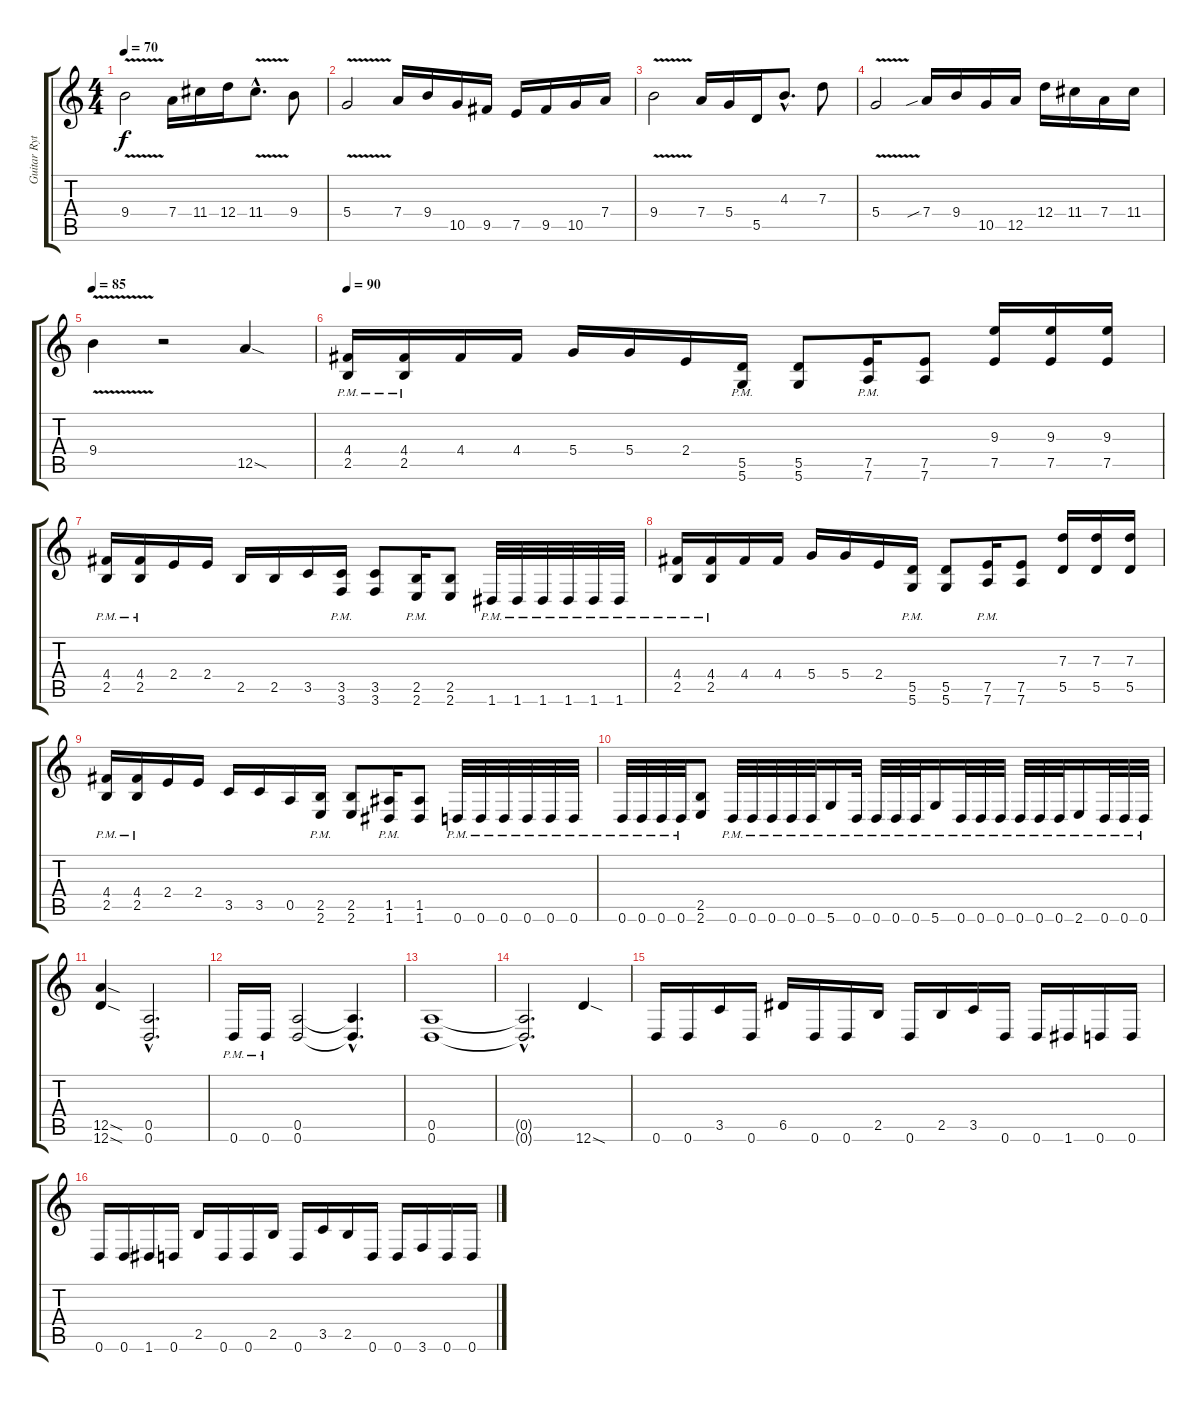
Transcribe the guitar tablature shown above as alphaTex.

\track ("Guitar Rythmn" "Guitar Ryt") {instrument distortionguitar}
\staff {score tabs}
\tuning (E4 B3 G3 D3 A2 D2) {hide}
\ts (4 4)
\tempo 70
\clef g2
\ks c
9.4{v}.2{dy f} 7.4.16 11.4.16 12.4.16 11.4{v hac}.8{d} 9.4.8 |
5.4{v}.2 7.4.16 9.4.16 10.5.16 9.5.16 7.5.16 9.5.16 10.5.16 7.4.16 |
9.4{v}.2 7.4.16 5.4.16 5.5.16 4.3{hac}.8{d} 7.3.8 |
5.4{v}.2 7.4{sib}.16 9.4.16 10.5.16 12.5.16 12.4.16 11.4.16 7.4.16 11.4.16 |
\tempo 85
9.4{v}.4 r.2 12.5{sod}.4 |
\tempo 90
(4.4{pm} 2.5{pm}).16{balance 16} (4.4{pm} 2.5{pm}).16 4.4.16 4.4.16 5.4.16 5.4.16 2.4.16 (5.5{pm} 5.6{pm}).16 (5.5 5.6).8 (7.5{pm} 7.6{pm}).16 (7.5 7.6).8 (9.3 7.5).16 (9.3 7.5).16 (9.3 7.5).16 |
(4.4{pm} 2.5{pm}).16 (4.4{pm} 2.5{pm}).16 2.4.16 2.4.16 2.5.16 2.5.16 3.5.16 (3.5{pm} 3.6{pm}).16 (3.5 3.6).8 (2.5{pm} 2.6{pm}).16 (2.5 2.6).8 1.6{pm}.32 1.6{pm}.32 1.6{pm}.32 1.6{pm}.32 1.6{pm}.32 1.6{pm}.32 |
(4.4{pm} 2.5{pm}).16 (4.4{pm} 2.5{pm}).16 4.4.16 4.4.16 5.4.16 5.4.16 2.4.16 (5.5{pm} 5.6{pm}).16 (5.5 5.6).8 (7.5{pm} 7.6{pm}).16 (7.5 7.6).8 (7.3 5.5).16 (7.3 5.5).16 (7.3 5.5).16 |
(4.4{pm} 2.5{pm}).16 (4.4{pm} 2.5{pm}).16 2.4.16 2.4.16 3.5.16 3.5.16 0.5.16 (2.5{pm} 2.6{pm}).16 (2.5 2.6).8 (1.5{pm} 1.6{pm}).16 (1.5 1.6).8 0.6{pm}.32 0.6{pm}.32 0.6{pm}.32 0.6{pm}.32 0.6{pm}.32 0.6{pm}.32 |
0.6{pm}.32 0.6{pm}.32 0.6{pm}.32 0.6{pm}.32 (2.5 2.6).8 0.6{pm}.32 0.6{pm}.32 0.6{pm}.32 0.6{pm}.32 0.6{pm}.32 5.6{pm}.16 0.6{pm}.32 0.6{pm}.32 0.6{pm}.32 0.6{pm}.32 5.6{pm}.16 0.6{pm}.32 0.6{pm}.32 0.6{pm}.32 0.6{pm}.32 0.6{pm}.32 0.6{pm}.32 2.6{pm}.16 0.6{pm}.32 0.6{pm}.32 0.6{pm}.32 |
(12.5{sod} 12.6{sod}).4 (0.5{hac} 0.6{hac}).2{d} |
0.6{pm}.16 0.6{pm}.16 (0.5 0.6).2 (0.5{hac t} 0.6{hac t}).4{d} |
(0.5 0.6).1 |
(0.5{hac t} 0.6{hac t}).2{d} 12.6{sod}.4 |
0.6.16 0.6.16 3.5.16 0.6.16 6.5.16 0.6.16 0.6.16 2.5.16 0.6.16 2.5.16 3.5.16 0.6.16 0.6.16 1.6.16 0.6.16 0.6.16 |
0.6.16 0.6.16 1.6.16 0.6.16 2.5.16 0.6.16 0.6.16 2.5.16 0.6.16 3.5.16 2.5.16 0.6.16 0.6.16 3.6.16 0.6.16 0.6.16
